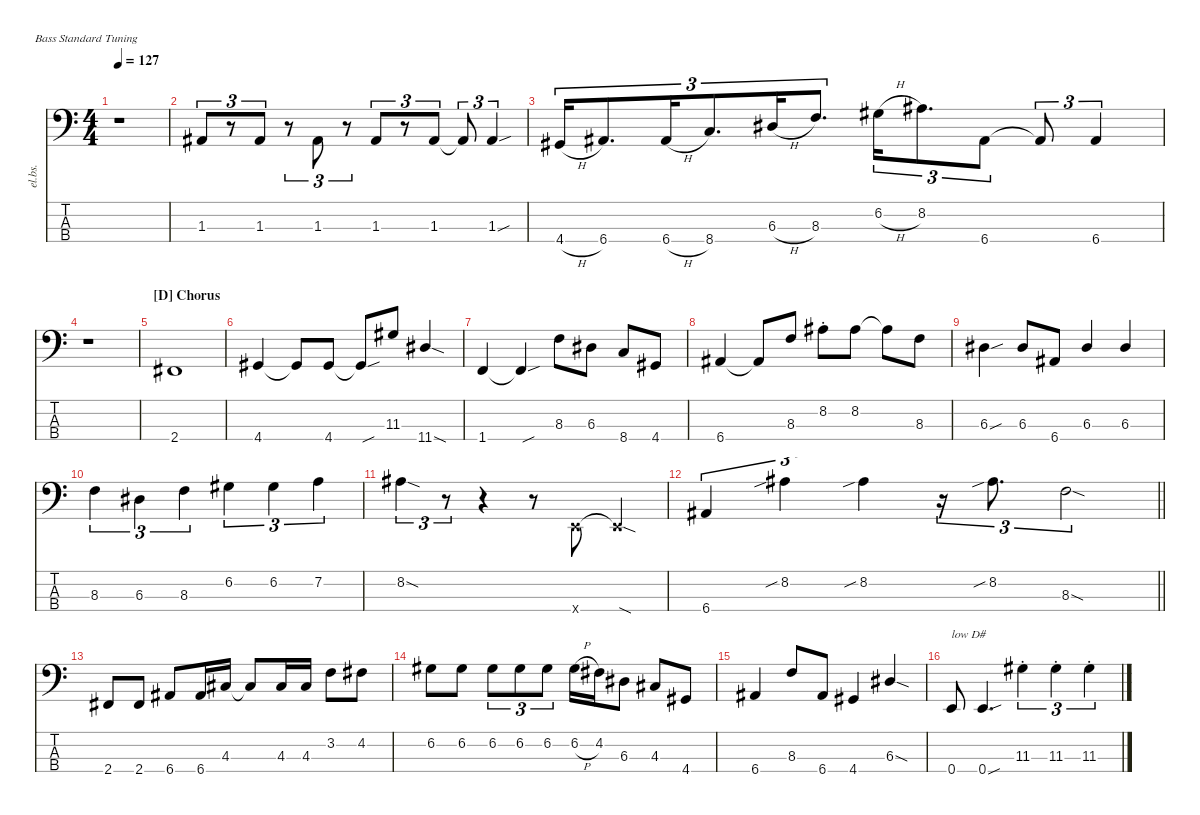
\defaultSystemsLayout 4
\hideDynamics
\bracketExtendMode nobrackets
\track ("Electric Bass" "el.bs.") {mute instrument electricbassfinger}
\staff {score tabs}
\tuning (G2 D2 A1 E1)
\ts (4 4)
\tempo 127
\clef f4
\ks c
r.1{dy mf beam Down} |
1.3{acc #}.8{tu (3 2) beam Up} r.8{tu (3 2) beam Up} 1.3{acc #}.8{tu (3 2) beam Up} r.8{tu (3 2) beam Down} 1.3{acc #}.8{tu (3 2) beam Up} r.8{tu (3 2) beam Down} 1.3{acc #}.8{tu (3 2) beam Up} r.8{tu (3 2) beam Up} 1.3{acc #}.8{tu (3 2) beam Up} 1.3{t acc #}.8{tu (3 2) beam Up} 1.3{sou acc #}.4{tu (3 2) beam Up} |
4.4{h acc #}.16{tu (3 2) beam Up} 6.4{acc #}.8{d tu (3 2) beam Up} 6.4{h acc #}.16{tu (3 2) beam Up} 8.4.8{d tu (3 2) beam Up} 6.3{h acc #}.16{tu (3 2) beam Up} 8.3.8{d tu (3 2) beam Up} 6.2{h acc #}.16{tu (3 2) beam Down} 8.2{acc #}.8{d tu (3 2) beam Down} 6.4{acc #}.8{tu (3 2) beam Down} 6.4{t acc #}.8{tu (3 2) beam Up} 6.4{acc #}.4{tu (3 2) beam Up} |
r.1{beam Down} |
\section ("D" "Chorus")
2.4{acc #}.1{beam Up} |
4.4{acc #}.4{beam Up} 4.4{t acc #}.8{beam Up} 4.4{acc #}.8{beam Up} 4.4{sou t acc #}.8{beam Up} 11.3{acc #}.8{beam Up} 11.4{sod acc #}.4{beam Up} |
1.4.4{beam Up} 1.4{sou t}.4{beam Up} 8.3.8{beam Down} 6.3{acc #}.8{beam Down} 8.4.8{beam Up} 4.4{acc #}.8{beam Up} |
6.4{acc #}.4{beam Up} 6.4{t acc #}.8{beam Up} 8.3.8{beam Up} 8.2{st acc #}.8{beam Down} 8.2{acc #}.8{beam Down} 8.2{t acc #}.8{beam Down} 8.3.8{beam Down} |
6.3{sou acc #}.4{beam Down} 6.3{acc #}.8{beam Up} 6.4{acc #}.8{beam Up} 6.3{acc #}.4{beam Up} 6.3{acc #}.4{beam Up} |
8.3.4{tu (3 2) beam Down} 6.3{acc #}.4{tu (3 2) beam Down} 8.3.4{tu (3 2) beam Down} 6.2{acc #}.4{tu (3 2) beam Down} 6.2{acc #}.4{tu (3 2) beam Down} 7.2.4{tu (3 2) beam Down} |
8.2{sod acc #}.4{tu (3 2) beam Down} r.8{tu (3 2) beam Down} r.4{beam Down} r.8{beam Down} 0.4{x}.8{beam Up} 0.4{sod x t}.4{beam Up} |
\barLineRight lightlight
6.4{acc #}.4{tu (3 2) beam Up} 8.2{sib acc #}.4{tu (3 2) beam Down} 8.2{sib acc #}.4{tu (3 2) beam Down} r.16{tu (3 2) beam Down} 8.2{sib acc #}.8{d tu (3 2) beam Down} 8.3{sod}.2{tu (3 2) beam Down} |
2.4{acc #}.8{beam Up} 2.4{acc #}.8{beam Up} 6.4{acc #}.8{beam Up} 6.4{acc #}.16{beam Up} 4.3{acc #}.16{beam Up} 4.3{t acc #}.8{beam Up} 4.3{acc #}.16{beam Up} 4.3{acc #}.16{beam Up} 3.2.8{beam Down} 4.2{acc #}.8{beam Down} |
6.2{acc #}.8{beam Down} 6.2{acc #}.8{beam Down} 6.2{acc #}.8{tu (3 2) beam Down} 6.2{acc #}.8{tu (3 2) beam Down} 6.2{acc #}.8{tu (3 2) beam Down} 6.2{h acc #}.16{beam Down} 4.2{acc #}.16{beam Down} 6.3{acc #}.8{beam Down} 4.3{acc #}.8{beam Up} 4.4{acc #}.8{beam Up} |
6.4{acc #}.4{beam Up} 8.3.8{beam Up} 6.4{acc #}.8{beam Up} 4.4{acc #}.4{beam Up} 6.3{sod acc #}.4{beam Up} |
0.4.8{txt "low D#" beam Up} 0.4{sou}.4{d beam Up} 11.3{st acc #}.4{tu (3 2) beam Down} 11.3{st acc #}.4{tu (3 2) beam Down} 11.3{st acc #}.4{tu (3 2) beam Down}
